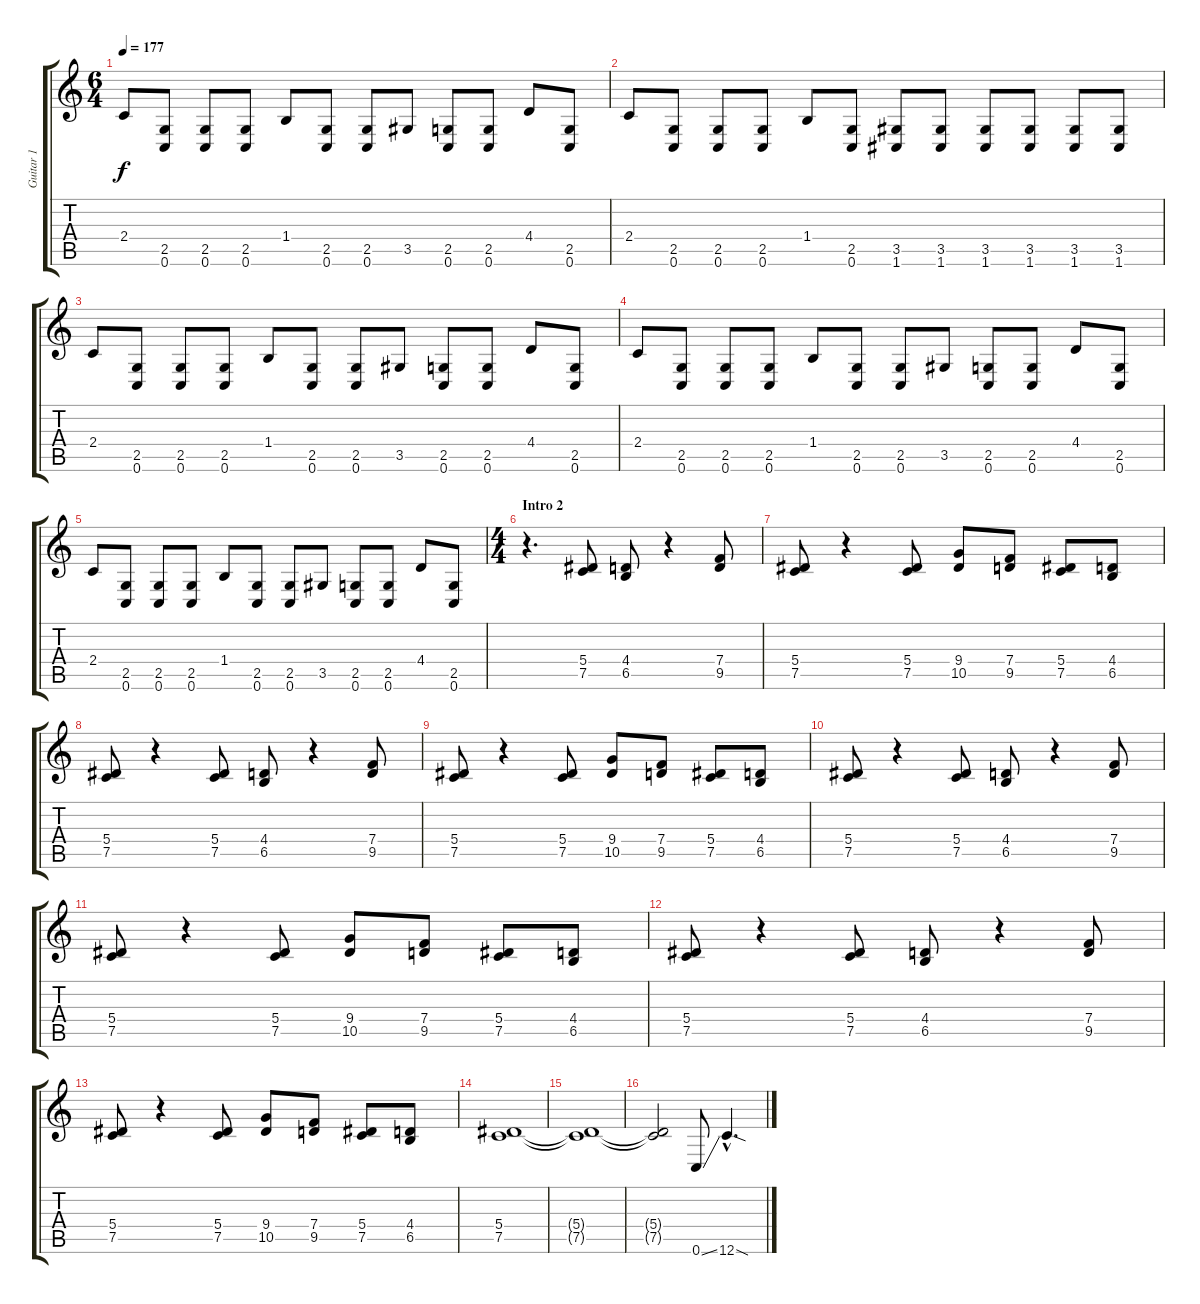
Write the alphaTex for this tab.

\track ("Guitar 1" "Guitar 1") {instrument distortionguitar}
\staff {score tabs}
\tuning (C4 G3 Eb3 Bb2 F2 C2) {hide}
\ts (6 4)
\tempo 177
\clef g2
\ks c
2.4.8{dy f} (2.5 0.6).8 (2.5 0.6).8 (2.5 0.6).8 1.4.8 (2.5 0.6).8 (2.5 0.6).8 3.5.8 (2.5 0.6).8 (2.5 0.6).8 4.4.8 (2.5 0.6).8 |
2.4.8 (2.5 0.6).8 (2.5 0.6).8 (2.5 0.6).8 1.4.8 (2.5 0.6).8 (3.5 1.6).8 (3.5 1.6).8 (3.5 1.6).8 (3.5 1.6).8 (3.5 1.6).8 (3.5 1.6).8 |
2.4.8 (2.5 0.6).8 (2.5 0.6).8 (2.5 0.6).8 1.4.8 (2.5 0.6).8 (2.5 0.6).8 3.5.8 (2.5 0.6).8 (2.5 0.6).8 4.4.8 (2.5 0.6).8 |
2.4.8 (2.5 0.6).8 (2.5 0.6).8 (2.5 0.6).8 1.4.8 (2.5 0.6).8 (2.5 0.6).8 3.5.8 (2.5 0.6).8 (2.5 0.6).8 4.4.8 (2.5 0.6).8 |
2.4.8 (2.5 0.6).8 (2.5 0.6).8 (2.5 0.6).8 1.4.8 (2.5 0.6).8 (2.5 0.6).8 3.5.8 (2.5 0.6).8 (2.5 0.6).8 4.4.8 (2.5 0.6).8 |
\ts (4 4)
\section ("" "Intro 2")
r.4{d} (5.4 7.5).8 (4.4 6.5).8 r.4 (7.4 9.5).8 |
(5.4 7.5).8 r.4 (5.4 7.5).8 (9.4 10.5).8 (7.4 9.5).8 (5.4 7.5).8 (4.4 6.5).8 |
(5.4 7.5).8 r.4 (5.4 7.5).8 (4.4 6.5).8 r.4 (7.4 9.5).8 |
(5.4 7.5).8 r.4 (5.4 7.5).8 (9.4 10.5).8 (7.4 9.5).8 (5.4 7.5).8 (4.4 6.5).8 |
(5.4 7.5).8 r.4 (5.4 7.5).8 (4.4 6.5).8 r.4 (7.4 9.5).8 |
(5.4 7.5).8 r.4 (5.4 7.5).8 (9.4 10.5).8 (7.4 9.5).8 (5.4 7.5).8 (4.4 6.5).8 |
(5.4 7.5).8 r.4 (5.4 7.5).8 (4.4 6.5).8 r.4 (7.4 9.5).8 |
(5.4 7.5).8 r.4 (5.4 7.5).8 (9.4 10.5).8 (7.4 9.5).8 (5.4 7.5).8 (4.4 6.5).8 |
(5.4 7.5).1 |
(5.4{t} 7.5{t}).1 |
(5.4{t} 7.5{t}).2 0.6{ss}.8 12.6{sod hac}.4{d}
